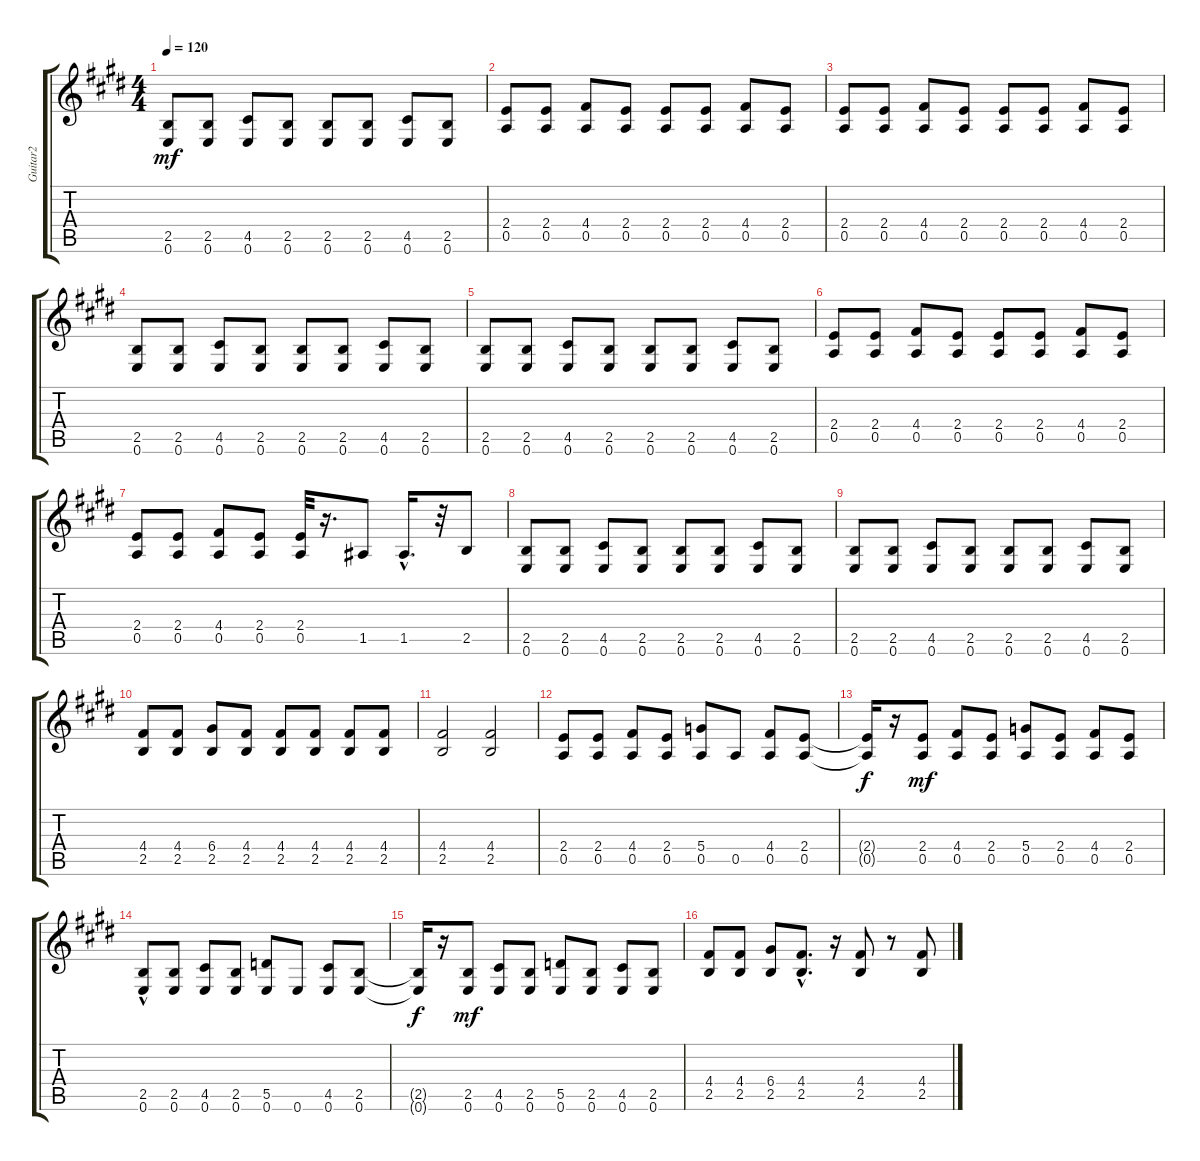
\track ("Guitar2" "Guitar2") {instrument acousticguitarnylon}
\staff {score tabs}
\tuning (E4 B3 G3 D3 A2 E2) {hide}
\ts (4 4)
\tempo 120
\clef g2
\ks e
(2.5 0.6).8{dy mf} (2.5 0.6).8 (4.5 0.6).8 (2.5 0.6).8 (2.5 0.6).8 (2.5 0.6).8 (4.5 0.6).8 (2.5 0.6).8 |
(2.4 0.5).8 (2.4 0.5).8 (4.4 0.5).8 (2.4 0.5).8 (2.4 0.5).8 (2.4 0.5).8 (4.4 0.5).8 (2.4 0.5).8 |
(2.4 0.5).8 (2.4 0.5).8 (4.4 0.5).8 (2.4 0.5).8 (2.4 0.5).8 (2.4 0.5).8 (4.4 0.5).8 (2.4 0.5).8 |
(2.5 0.6).8 (2.5 0.6).8 (4.5 0.6).8 (2.5 0.6).8 (2.5 0.6).8 (2.5 0.6).8 (4.5 0.6).8 (2.5 0.6).8 |
(2.5 0.6).8 (2.5 0.6).8 (4.5 0.6).8 (2.5 0.6).8 (2.5 0.6).8 (2.5 0.6).8 (4.5 0.6).8 (2.5 0.6).8 |
(2.4 0.5).8 (2.4 0.5).8 (4.4 0.5).8 (2.4 0.5).8 (2.4 0.5).8 (2.4 0.5).8 (4.4 0.5).8 (2.4 0.5).8 |
(2.4 0.5).8 (2.4 0.5).8 (4.4 0.5).8 (2.4 0.5).8 (2.4 0.5).32 r.16{d} 1.5.8 1.5{hac}.16{d} r.32 2.5.8 |
(2.5 0.6).8 (2.5 0.6).8 (4.5 0.6).8 (2.5 0.6).8 (2.5 0.6).8 (2.5 0.6).8 (4.5 0.6).8 (2.5 0.6).8 |
(2.5 0.6).8 (2.5 0.6).8 (4.5 0.6).8 (2.5 0.6).8 (2.5 0.6).8 (2.5 0.6).8 (4.5 0.6).8 (2.5 0.6).8 |
(4.4 2.5).8 (4.4 2.5).8 (6.4 2.5).8 (4.4 2.5).8 (4.4 2.5).8 (4.4 2.5).8 (4.4 2.5).8 (4.4 2.5).8 |
(4.4 2.5).2 (4.4 2.5).2 |
(2.4 0.5).8 (2.4 0.5).8 (4.4 0.5).8 (2.4 0.5).8 (5.4 0.5).8 0.5.8 (4.4 0.5).8 (2.4 0.5).8 |
(2.4{t} 0.5{t}).16{dy f} r.16 (2.4 0.5).8{dy mf} (4.4 0.5).8 (2.4 0.5).8 (5.4 0.5).8 (2.4 0.5).8 (4.4 0.5).8 (2.4 0.5).8 |
(2.5 0.6{hac}).8 (2.5 0.6).8 (4.5 0.6).8 (2.5 0.6).8 (5.5 0.6).8 0.6.8 (4.5 0.6).8 (2.5 0.6).8 |
(2.5{t} 0.6{t}).16{dy f} r.16 (2.5 0.6).8{dy mf} (4.5 0.6).8 (2.5 0.6).8 (5.5 0.6).8 (2.5 0.6).8 (4.5 0.6).8 (2.5 0.6).8 |
(4.4 2.5).8 (4.4 2.5).8 (6.4 2.5).8 (4.4{hac} 2.5{hac}).8{d} r.16 (4.4 2.5).8 r.8 (4.4 2.5).8
